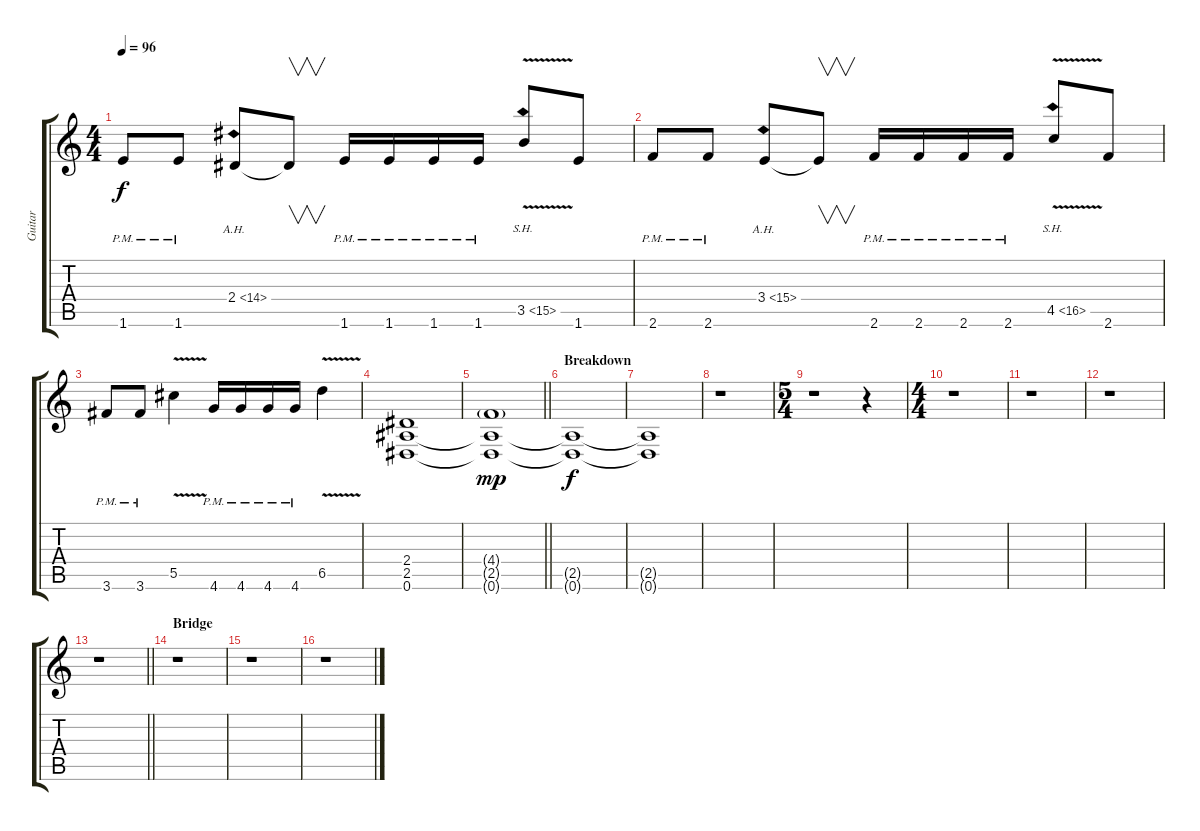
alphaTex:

\track ("Guitar" "Guitar") {instrument overdrivenguitar}
\staff {score tabs}
\tuning (Eb4 Bb3 Gb3 Db3 Ab2 Eb2) {hide}
\ts (4 4)
\tempo 96
\clef g2
\ks c
1.6{pm}.8{ot 8vb dy f} 1.6{pm}.8{ot 8vb} 2.4{ah 12}.8 2.4{t}.8{v} 1.6{pm}.16{ot 8vb} 1.6{pm}.16{ot 8vb} 1.6{pm}.16{ot 8vb} 1.6{pm}.16{ot 8vb} 3.5{sh 12 v}.8{ot 8vb} 1.6.8{ot 8vb} |
2.6{pm}.8{ot 8vb} 2.6{pm}.8{ot 8vb} 3.4{ah 12}.8 3.4{t}.8{v} 2.6{pm}.16{ot 8vb} 2.6{pm}.16{ot 8vb} 2.6{pm}.16{ot 8vb} 2.6{pm}.16{ot 8vb} 4.5{sh 12 v}.8{ot 8vb} 2.6.8{ot 8vb} |
3.6{pm}.8{ot 8vb} 3.6{pm}.8{ot 8vb} 5.5{v}.4{ot 8vb} 4.6{pm}.16{ot 8vb} 4.6{pm}.16{ot 8vb} 4.6{pm}.16{ot 8vb} 4.6{pm}.16{ot 8vb} 6.5{v}.4{ot 8vb} |
(2.4 2.5 0.6).1 |
\barLineRight lightlight
(4.4{g} 2.5{t} 0.6{t}).1{dy mp} |
\section ("" "Breakdown")
(2.5{t} 0.6{t}).1{dy f volume 0} |
(2.5{t} 0.6{t}).1 |
r.1 |
\ts (5 4)
r.1 r.4 |
\ts (4 4)
r.1 |
r.1 |
r.1 |
\barLineRight lightlight
r.1 |
\section ("" "Bridge")
r.1 |
r.1 |
r.1
